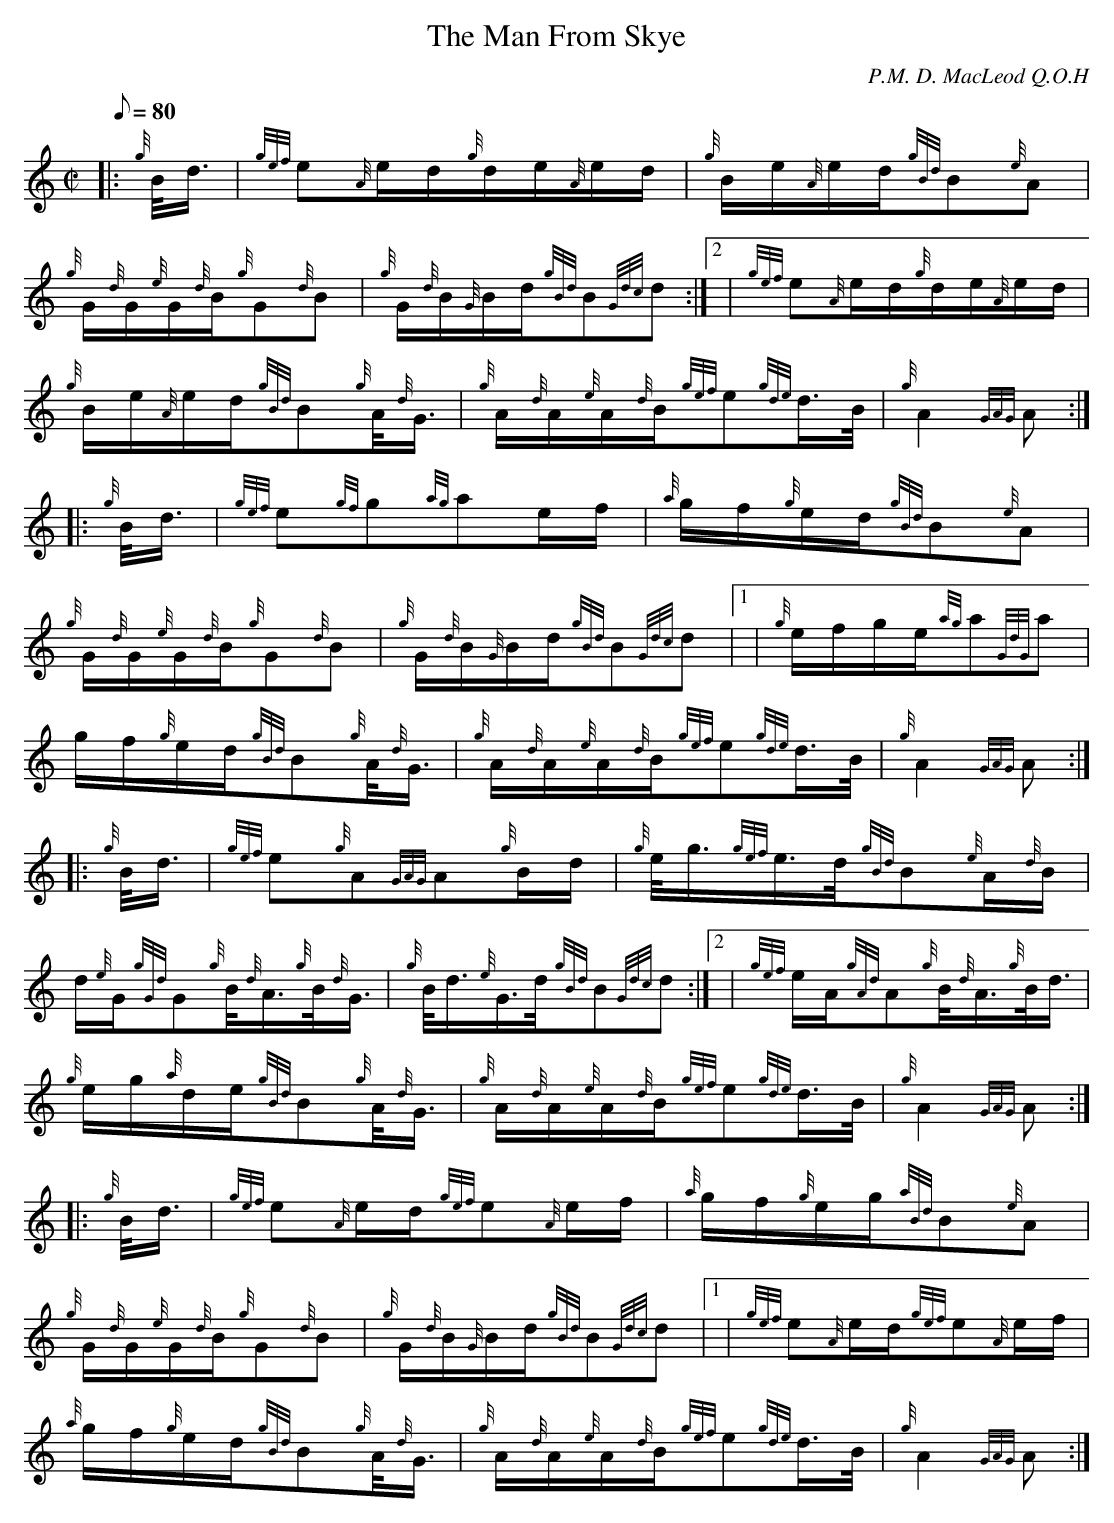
X:1
T:The Man From Skye
M:C|
L:1/8
Q:80
C:P.M. D. MacLeod Q.O.H
K:HP
|: {g}B/4d3/4 | \
{gef}e{A}e/2d/2{g}d/2e/2{A}e/2d/2 | \
{g}B/2e/2{A}e/2d/2{gBd}B{e}A |
{g}G/2{d}G/2{e}G/2{d}B/2{g}G{d}B | \
{g}G/2{d}B/2{G}B/2d/2{gBd}B{Gdc}d:|2  | \
{gef}e{A}e/2d/2{g}d/2e/2{A}e/2d/2 |
{g}B/2e/2{A}e/2d/2{gBd}B{g}A/4{d}G3/4 | \
{g}A/2{d}A/2{e}A/2{d}B/2{gef}e{gde}d3/4B/4 | \
{g}A2{GAG}A ::
{g}B/4d3/4 | \
{gef}e{gf}g{ag}ae/2f/2 | \
{a}g/2f/2{g}e/2d/2{gBd}B{e}A |
{g}G/2{d}G/2{e}G/2{d}B/2{g}G{d}B | \
{g}G/2{d}B/2{G}B/2d/2{gBd}B{Gdc}d|1  | \
{g}e/2f/2g/2e/2{ag}a{GdG}a |
g/2f/2{g}e/2d/2{gBd}B{g}A/4{d}G3/4 | \
{g}A/2{d}A/2{e}A/2{d}B/2{gef}e{gde}d3/4B/4 | \
{g}A2{GAG}A ::
{g}B/4d3/4 | \
{gef}e{g}A{GAG}A{g}B/2d/2 | \
{g}e/4g3/4{gef}e3/4d/4{gBd}B{e}A/2{d}B/2 |
d/2{e}G/2{gGd}G{g}B/4{d}A3/4{g}B/4{d}G3/4 | \
{g}B/4d3/4{e}G3/4d/4{gBd}B{Gdc}d:|2  | \
{gef}e/2A/2{gAd}A{g}B/4{d}A3/4{g}B/4d3/4 |
{g}e/2g/2{a}d/2e/2{gBd}B{g}A/4{d}G3/4 | \
{g}A/2{d}A/2{e}A/2{d}B/2{gef}e{gde}d3/4B/4 | \
{g}A2{GAG}A ::
{g}B/4d3/4 | \
{gef}e{A}e/2d/2{gef}e{A}e/2f/2 | \
{a}g/2f/2{g}e/2g/2{aBd}B{e}A |
{g}G/2{d}G/2{e}G/2{d}B/2{g}G{d}B | \
{g}G/2{d}B/2{G}B/2d/2{gBd}B{Gdc}d|1  | \
{gef}e{A}e/2d/2{gef}e{A}e/2f/2 |
{a}g/2f/2{g}e/2d/2{gBd}B{g}A/4{d}G3/4 | \
{g}A/2{d}A/2{e}A/2{d}B/2{gef}e{gde}d3/4B/4 | \
{g}A2{GAG}A :|
